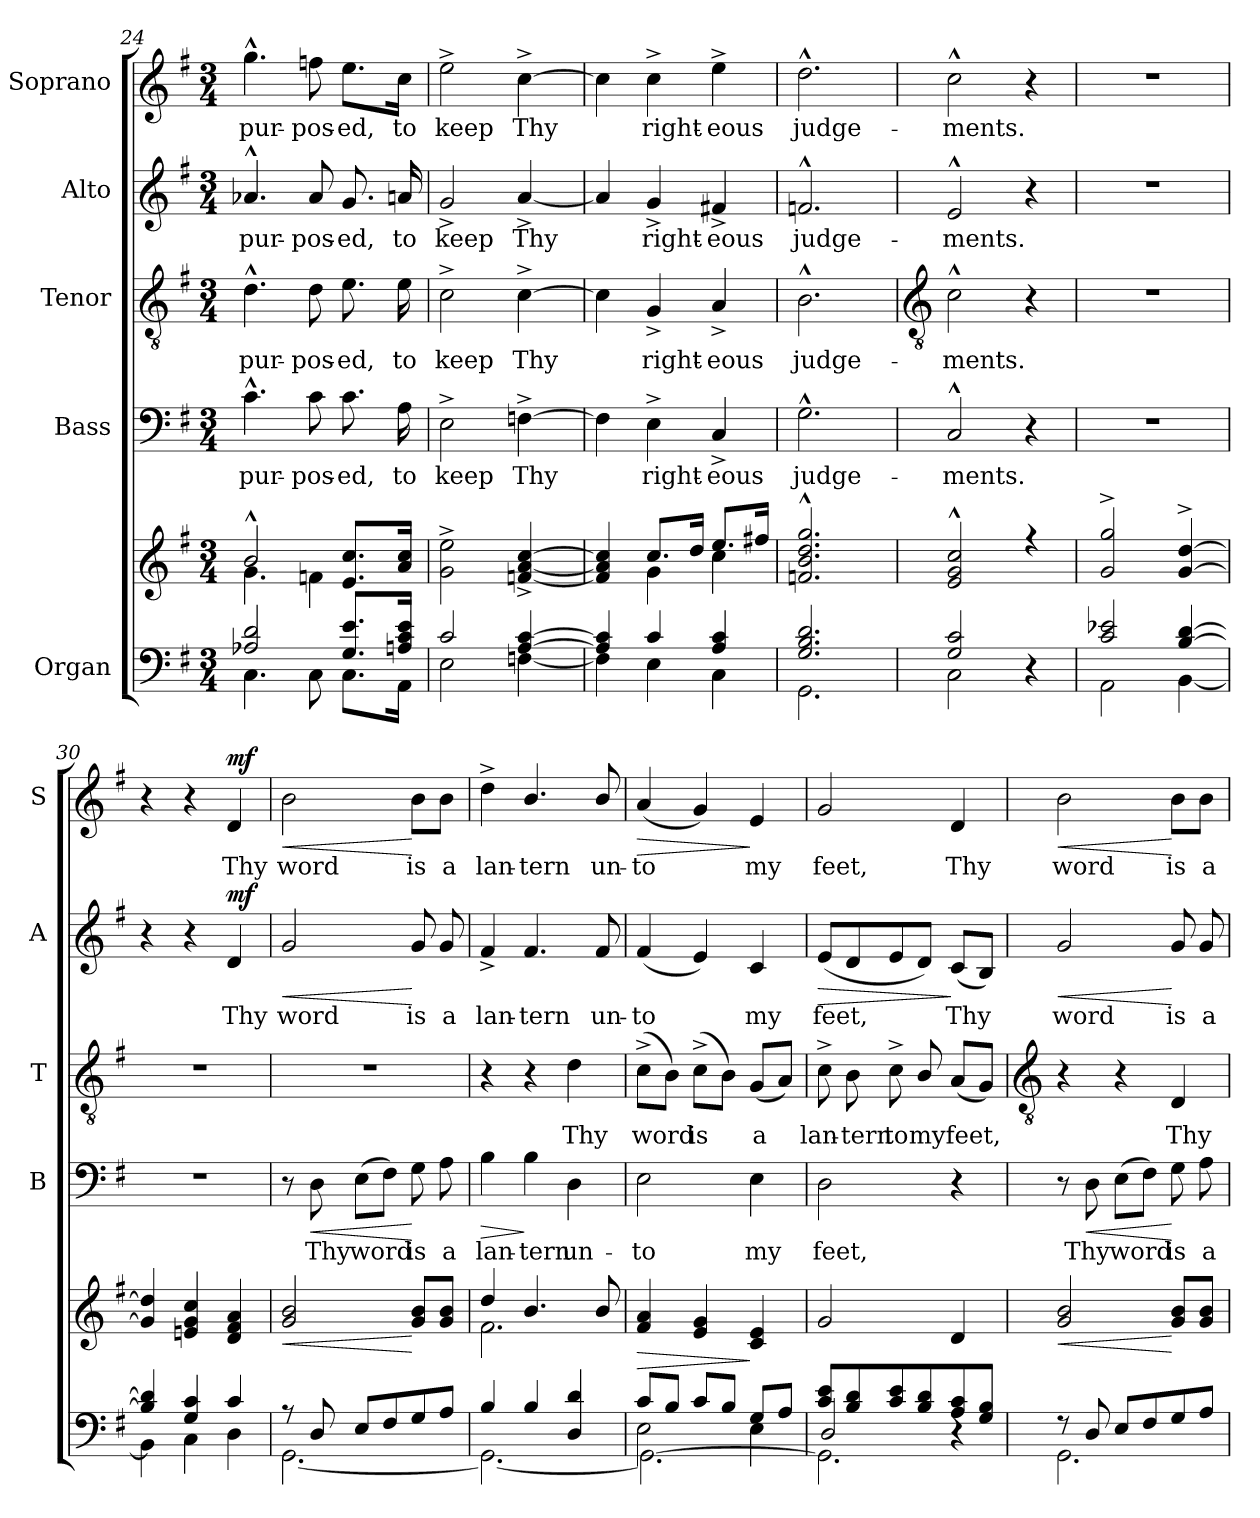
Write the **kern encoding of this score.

**kern	**kern	**dynam	**kern	**text	**dynam	**kern	**text	**kern	**text	**dynam	**kern	**text	**dynam
*part5	*part5	*part5	*part4	*part4	*part4	*part3	*part3	*part2	*part2	*part2	*part1	*part1	*part1
*staff6	*staff5	*staff5/6	*staff4	*staff4	*staff4	*staff3	*staff3	*staff2	*staff2	*staff2	*staff1	*staff1	*staff1
*I"Organ	*	*	*I"Bass	*	*	*I"Tenor	*	*I"Alto	*	*	*I"Soprano	*	*
*	*	*	*I'B	*	*	*I'T	*	*I'A	*	*	*I'S	*	*
*clefF4	*clefG2	*	*clefF4	*	*	*clefGv2	*	*clefG2	*	*	*clefG2	*	*
*k[f#]	*k[f#]	*	*k[f#]	*	*	*k[f#]	*	*k[f#]	*	*	*k[f#]	*	*
*G:	*G:	*	*G:	*	*	*G:	*	*G:	*	*	*G:	*	*
*M3/4	*M3/4	*	*M3/4	*	*	*M3/4	*	*M3/4	*	*	*M3/4	*	*
=24	=24	=24	=24	=24	=24	=24	=24	=24	=24	=24	=24	=24	=24
*^	*^	*	*	*	*	*	*	*	*	*	*	*	*
!	!	!	!	!	!	!LO:LY:b	!	!	!LO:LY:b	!	!LO:LY:b	!	!	!LO:LY:b	!
2A-X/ 2d/	4.C\	2b^^/	4.g\	.	4.c^^	pur-	.	4.d^^	pur-	4.a-X^^	pur-	.	4.gg^^	pur-	.
!	!	!	!	!	!	!LO:LY:b	!	!	!LO:LY:b	!	!LO:LY:b	!	!	!LO:LY:b	!
.	8C\	.	4fn\	.	8c	-pos-	.	8d	-pos-	8a-	-pos-	.	8ffn	-pos-	.
!	!	!	!	!	!	!LO:LY:b	!	!	!LO:LY:b	!	!LO:LY:b	!	!	!LO:LY:b	!
8.G/ 8.e/L	8.C\L	8.e 8.ccL	.	.	8.c	-ed,	.	8.e	-ed,	8.g	-ed,	.	8.ee\L	-ed,	.
.	.	.	8ryy	.	.	.	.	.	.	.	.	.	.	.	.
!	!	!	!	!	!	!LO:LY:b	!	!	!LO:LY:b	!	!LO:LY:b	!	!	!LO:LY:b	!
16An/ 16c/ 16e/J	16AA\J	16a 16ccJ	.	.	16A	to	.	16e	to	16an	to	.	16cc\Jk	to	.
=25	=25	=25	=25	=25	=25	=25	=25	=25	=25	=25	=25	=25	=25	=25	=25
!	!	!	!	!	!	!LO:LY:b	!	!	!LO:LY:b	!	!LO:LY:b	!	!	!LO:LY:b	!
2c/	2E\	2g^ 2ee^	2ryy	.	2E^	keep	.	2c^	keep	2g^	keep	.	2ee^	keep	.
!	!	!	!	!	!	!LO:LY:b	!	!	!LO:LY:b	!	!LO:LY:b	!	!	!LO:LY:b	!
[4A/ [4c/	[4Fn\	[4fn^ [4a^ [4cc^	8ryy	.	[4Fn^	Thy	.	[4c^	Thy	[4a^	Thy	.	[4cc^	Thy	.
.	.	.	8ryy	.	.	.	.	.	.	.	.	.	.	.	.
=26	=26	=26	=26	=26	=26	=26	=26	=26	=26	=26	=26	=26	=26	=26	=26
4A/] 4c/]	4F\]	4f] 4a] 4cc]	4ryy	.	4F]	.	.	4c]	.	4a]	.	.	4cc]	.	.
!	!	!	!	!	!	!LO:LY:b	!	!	!LO:LY:b	!	!LO:LY:b	!	!	!LO:LY:b	!
4c/	4E\	8.cc/L	4g\	.	4E^	right-	.	4G^	right-	4g^	right-	.	4cc^	right-	.
.	.	16dd/J	.	.	.	.	.	.	.	.	.	.	.	.	.
!	!	!	!	!	!	!LO:LY:b	!	!	!LO:LY:b	!	!LO:LY:b	!	!	!LO:LY:b	!
4A/ 4c/	4C\	8.ee/L	4cc\	.	4C^	-eous	.	4A^	-eous	4f#X^	-eous	.	4ee^	-eous	.
.	.	16ff#X/J	.	.	.	.	.	.	.	.	.	.	.	.	.
=27	=27	=27	=27	=27	=27	=27	=27	=27	=27	=27	=27	=27	=27	=27	=27
!	!	!	!	!	!	!LO:LY:b	!	!	!LO:LY:b	!	!LO:LY:b	!	!	!LO:LY:b	!
2.G/ 2.B/ 2.d/	2.GG\	2.fn^^ 2.b^^ 2.dd^^ 2.gg^^	2.ryy	.	2.G^^	judge-	.	2.B^^	judge-	2.fn^^	judge-	.	2.dd^^	judge-	.
!!LO:LB:g=z
=28	=28	=28	=28	=28	=28	=28	=28	=28	=28	=28	=28	=28	=28	=28	=28
*	*	*	*	*	*	*	*	*clefGv2	*	*	*	*	*	*	*
!	!	!	!	!	!	!LO:LY:b	!	!	!LO:LY:b	!	!LO:LY:b	!	!	!LO:LY:b	!
2G/ 2c/	2C\	2e^^ 2g^^ 2cc^^	2.ryy	.	2C^^	-ments.	.	2c^^	-ments.	2e^^	-ments.	.	2cc^^	-ments.	.
4ryy	4r	4r	.	.	4r	.	.	4r	.	4r	.	.	4r	.	.
=29	=29	=29	=29	=29	=29	=29	=29	=29	=29	=29	=29	=29	=29	=29	=29
!	!	!	!	!	!LO:N:vis=1	!	!	!LO:N:vis=1	!	!LO:N:vis=1	!	!	!LO:N:vis=1	!	!
2c/ 2e-X/	2AA\	2g^ 2gg^	2.ryy	.	2.r	.	.	2.r	.	2.r	.	.	2.r	.	.
[4B/ [4d/	[4BB\	[4g^ [4dd^	.	.	.	.	.	.	.	.	.	.	.	.	.
=30	=30	=30	=30	=30	=30	=30	=30	=30	=30	=30	=30	=30	=30	=30	=30
!	!	!	!	!	!LO:N:vis=1	!	!	!LO:N:vis=1	!	!	!	!	!	!	!
4B/] 4d/]	4BB\]	4g] 4dd]	2.ryy	.	2.r	.	.	2.r	.	4r	.	.	4r	.	.
4G/ 4c/	4C\	4en 4g 4cc	.	.	.	.	.	.	.	4r	.	.	4r	.	.
!	!	!	!	!	!	!	!	!	!	!	!LO:LY:b	!LO:DY:b	!	!LO:LY:b	!LO:DY:b
4c/	4D\	4d 4f# 4a	.	.	.	.	.	.	.	4d	Thy	mf	4d	Thy	mf
=31	=31	=31	=31	=31	=31	=31	=31	=31	=31	=31	=31	=31	=31	=31	=31
!	!	!	!	!LO:HP:b	!	!	!	!LO:N:vis=1	!	!	!LO:LY:b	!LO:HP:b	!	!LO:LY:b	!LO:HP:b
8r	[2.GG\	2g 2b	2ryy	<	8r	.	.	2.r	.	2g	word	<	2b	word	<
!	!	!	!	!	!	!LO:LY:b	!LO:HP:b	!	!	!	!	!	!	!	!
8D/	.	.	.	.	8D	Thy	<	.	.	.	.	.	.	.	.
!	!	!	!	!	!	!LO:LY:b	!	!	!	!	!	!	!	!	!
8E/L	.	.	.	.	(>8EL	word	.	.	.	.	.	.	.	.	.
8F#/	.	.	.	.	8F#J)	.	.	.	.	.	.	.	.	.	.
!	!	!	!	!	!	!LO:LY:b	!	!	!	!	!LO:LY:b	!	!	!LO:LY:b	!
8G/	.	8g 8bL	8ryy	[	8G	is	[	.	.	8g	is	[	8b\L	is	[
!	!	!	!	!	!	!LO:LY:b	!	!	!	!	!LO:LY:b	!	!	!LO:LY:b	!
8A/J	.	8g 8bJ	8ryy	.	8A	a	.	.	.	8g	a	.	8b\J	a	.
=32	=32	=32	=32	=32	=32	=32	=32	=32	=32	=32	=32	=32	=32	=32	=32
!	!	!	!	!	!	!LO:LY:b	!LO:HP:b	!	!	!	!LO:LY:b	!	!	!LO:LY:b	!
4B/	2.GG\_	4dd/	2.f#\	.	4B	lan-	>	4r	.	4f#^	lan-	.	4dd^	lan-	.
!	!	!	!	!	!	!LO:LY:b	!	!	!	!	!LO:LY:b	!	!	!LO:LY:b	!
4B/	.	4.b/	.	.	4B	-tern	]	4r	.	4.f#	-tern	.	4.b/	-tern	.
!	!	!	!	!	!	!LO:LY:b	!	!	!LO:LY:b	!	!	!	!	!	!
4D/ 4d/	.	.	.	.	4D	un-	.	4d	Thy	.	.	.	.	.	.
!	!	!	!	!	!	!	!	!	!	!	!LO:LY:b	!	!	!LO:LY:b	!
.	.	8b/	.	.	.	.	.	.	.	8f#	un-	.	8b/	un-	.
*	*	*v	*v	*	*	*	*	*	*	*	*	*	*	*	*
=33	=33	=33	=33	=33	=33	=33	=33	=33	=33	=33	=33	=33	=33	=33
*	*^	*	*	*	*	*	*	*	*	*	*	*	*	*
!	!	!	!	!LO:HP:b	!	!LO:LY:b	!	!	!LO:LY:b	!	!LO:LY:b	!	!	!LO:LY:b	!LO:HP:b
8c/L	2E\	2.GG\_	4f# 4a	>	2E	-to	.	(>8c^L	word	(<4f#	-to	.	(<4a	-to	>
8B/J	.	.	.	.	.	.	.	8BJ)	.	.	.	.	.	.	.
!	!	!	!	!	!	!	!	!	!LO:LY:b	!	!	!	!	!	!
8c/L	.	.	4e 4g	.	.	.	.	(>8c^L	is	4e)	.	.	4g)	.	.
8B/J	.	.	.	.	.	.	.	8BJ)	.	.	.	.	.	.	.
!	!	!	!	!	!	!LO:LY:b	!	!	!LO:LY:b	!	!LO:LY:b	!	!	!LO:LY:b	!
8G/L	4E\	.	4c 4e	]	4E	my	.	(<8GL	a	4c	my	.	4e	my	]
8A/J	.	.	.	.	.	.	.	8AJ)	.	.	.	.	.	.	.
=34	=34	=34	=34	=34	=34	=34	=34	=34	=34	=34	=34	=34	=34	=34	=34
!	!	!	!	!	!	!LO:LY:b	!	!	!LO:LY:b	!	!LO:LY:b	!LO:HP:b	!	!LO:LY:b	!
8c/ 8e/L	2D/	2.GG\]	2g	.	2D	feet,	.	8c^	lan-	(<8eL	feet,	>	2g	feet,	.
!	!	!	!	!	!	!	!	!	!LO:LY:b	!	!	!	!	!	!
8B/ 8d/	.	.	.	.	.	.	.	8B	-tern	8d	.	.	.	.	.
!	!	!	!	!	!	!	!	!	!LO:LY:b	!	!	!	!	!	!
8c/ 8e/	.	.	.	.	.	.	.	8c^	to	8e	.	.	.	.	.
!	!	!	!	!	!	!	!	!	!LO:LY:b	!	!	!	!	!	!
8B/ 8d/	.	.	.	.	.	.	.	8B/	my	8dJ)	.	.	.	.	.
!	!	!	!	!	!	!	!	!	!LO:LY:b	!	!LO:LY:b	!	!	!LO:LY:b	!
8A/ 8c/	4r	.	4d	.	4r	.	.	(<8AL	feet,	(<8cL	Thy	]	4d	Thy	.
8G/ 8B/J	.	.	.	.	.	.	.	8GJ)	.	8BJ)	.	.	.	.	.
*v	*v	*v	*	*	*	*	*	*	*	*	*	*	*	*	*
!!LO:LB:g=z
=35	=35	=35	=35	=35	=35	=35	=35	=35	=35	=35	=35	=35	=35
*	*	*	*	*	*	*clefGv2	*	*	*	*	*	*	*
*^	*	*	*	*	*	*	*	*	*	*	*	*	*
!	!	!	!LO:HP:b	!	!	!	!	!	!	!LO:LY:b	!LO:HP:b	!	!LO:LY:b	!LO:HP:b
*	*	*^	*	*	*	*	*	*	*	*	*	*	*	*
8r	2.GG\	2g 2b	2ryy	<	8r	.	.	4r	.	2g	word	<	2b	word	<
!	!	!	!	!	!	!LO:LY:b	!LO:HP:b	!	!	!	!	!	!	!	!
8D/	.	.	.	.	8D	Thy	<	.	.	.	.	.	.	.	.
!	!	!	!	!	!	!LO:LY:b	!	!	!	!	!	!	!	!	!
8E/L	.	.	.	.	(>8EL	word	.	4r	.	.	.	.	.	.	.
8F#/	.	.	.	.	8F#J)	.	.	.	.	.	.	.	.	.	.
!	!	!	!	!	!	!LO:LY:b	!	!	!LO:LY:b	!	!LO:LY:b	!	!	!LO:LY:b	!
8G/	.	8g 8bL	8ryy	[	8G	is	[	4D	Thy	8g	is	[	8b\L	is	[
!	!	!	!	!	!	!LO:LY:b	!	!	!	!	!LO:LY:b	!	!	!LO:LY:b	!
8A/J	.	8g 8bJ	8ryy	.	8A	a	.	.	.	8g	a	.	8b\J	a	.
*v	*v	*	*	*	*	*	*	*	*	*	*	*	*	*	*
*	*v	*v	*	*	*	*	*	*	*	*	*	*	*	*
=	=	=	=	=	=	=	=	=	=	=	=	=	=
*-	*-	*-	*-	*-	*-	*-	*-	*-	*-	*-	*-	*-	*-
